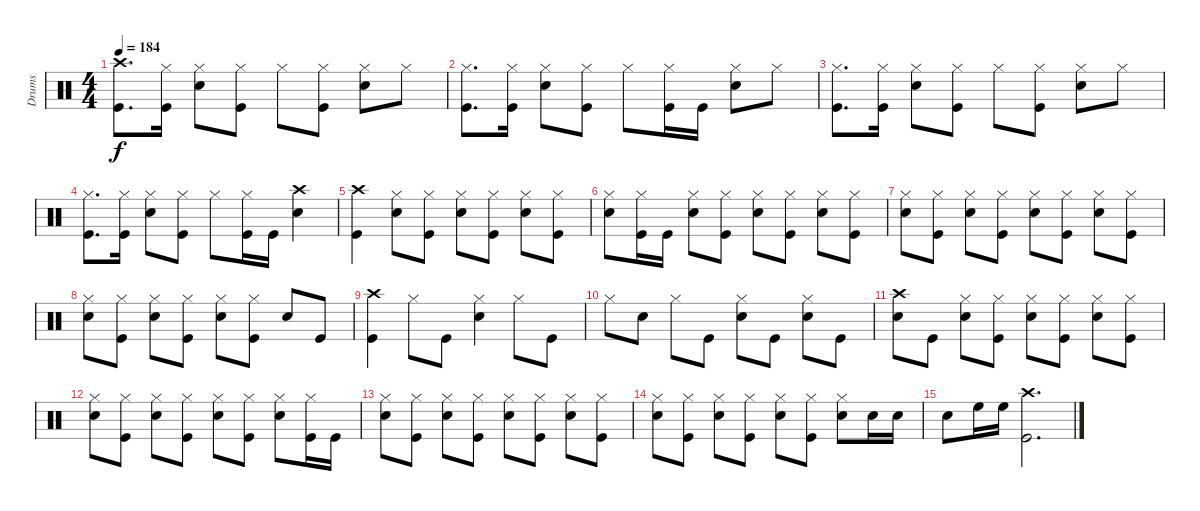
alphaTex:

\track ("Drums" "Drums") {instrument percussion}
\staff {score}
\articulation defaults
\ts (4 4)
\tempo 184
\clef neutral
\ks c
("Kick (hit)" "Crash high (hit)").8{d dy f} ("Kick (hit)" "Hi-Hat (closed)").16 ("Hi-Hat (closed)" "Snare (hit) 2").8 ("Kick (hit)" "Hi-Hat (closed)").8 "Hi-Hat (closed)".8 ("Kick (hit)" "Hi-Hat (closed)").8 ("Hi-Hat (closed)" "Snare (hit) 2").8 "Hi-Hat (closed)".8 |
("Kick (hit)" "Hi-Hat (closed)").8{d} ("Kick (hit)" "Hi-Hat (closed)").16 ("Hi-Hat (closed)" "Snare (hit) 2").8 ("Kick (hit)" "Hi-Hat (closed)").8 "Hi-Hat (closed)".8 ("Kick (hit)" "Hi-Hat (closed)").16 "Kick (hit)".16 ("Hi-Hat (closed)" "Snare (hit) 2").8 "Hi-Hat (closed)".8 |
("Kick (hit)" "Hi-Hat (closed)").8{d} ("Kick (hit)" "Hi-Hat (closed)").16 ("Hi-Hat (closed)" "Snare (hit) 2").8 ("Kick (hit)" "Hi-Hat (closed)").8 "Hi-Hat (closed)".8 ("Kick (hit)" "Hi-Hat (closed)").8 ("Hi-Hat (closed)" "Snare (hit) 2").8 "Hi-Hat (closed)".8 |
("Kick (hit)" "Hi-Hat (closed)").8{d} ("Kick (hit)" "Hi-Hat (closed)").16 ("Hi-Hat (closed)" "Snare (hit) 2").8 ("Kick (hit)" "Hi-Hat (closed)").8 "Hi-Hat (closed)".8 ("Kick (hit)" "Hi-Hat (closed)").16 "Kick (hit)".16 ("Crash high (hit)" "Snare (hit) 2").4 |
("Kick (hit)" "Crash high (hit)").4 ("Hi-Hat (closed)" "Snare (hit) 2").8 ("Kick (hit)" "Hi-Hat (closed)").8 ("Hi-Hat (closed)" "Snare (hit) 2").8 ("Kick (hit)" "Hi-Hat (closed)").8 ("Hi-Hat (closed)" "Snare (hit) 2").8 ("Kick (hit)" "Hi-Hat (closed)").8 |
("Hi-Hat (closed)" "Snare (hit) 2").8 ("Kick (hit)" "Hi-Hat (closed)").16 "Kick (hit)".16 ("Hi-Hat (closed)" "Snare (hit) 2").8 ("Kick (hit)" "Hi-Hat (closed)").8 ("Hi-Hat (closed)" "Snare (hit) 2").8 ("Kick (hit)" "Hi-Hat (closed)").8 ("Hi-Hat (closed)" "Snare (hit) 2").8 ("Kick (hit)" "Hi-Hat (closed)").8 |
("Hi-Hat (closed)" "Snare (hit) 2").8 ("Kick (hit)" "Hi-Hat (closed)").8 ("Hi-Hat (closed)" "Snare (hit) 2").8 ("Kick (hit)" "Hi-Hat (closed)").8 ("Hi-Hat (closed)" "Snare (hit) 2").8 ("Kick (hit)" "Hi-Hat (closed)").8 ("Hi-Hat (closed)" "Snare (hit) 2").8 ("Kick (hit)" "Hi-Hat (closed)").8 |
("Hi-Hat (closed)" "Snare (hit) 2").8 ("Kick (hit)" "Hi-Hat (closed)").8 ("Hi-Hat (closed)" "Snare (hit) 2").8 ("Kick (hit)" "Hi-Hat (closed)").8 ("Hi-Hat (closed)" "Snare (hit) 2").8 ("Kick (hit)" "Hi-Hat (closed)").8 "Snare (hit) 2".8 "Kick (hit)".8 |
("Kick (hit)" "Crash high (hit)").4 "Hi-Hat (closed)".8 "Kick (hit)".8 ("Hi-Hat (closed)" "Snare (hit) 2").4 "Hi-Hat (closed)".8 "Kick (hit)".8 |
"Hi-Hat (closed)".8 "Snare (hit) 2".8 "Hi-Hat (closed)".8 "Kick (hit)".8 ("Hi-Hat (closed)" "Snare (hit) 2").8 "Kick (hit)".8 ("Hi-Hat (closed)" "Snare (hit) 2").8 "Kick (hit)".8 |
("Crash high (hit)" "Snare (hit) 2").8 "Kick (hit)".8 ("Hi-Hat (closed)" "Snare (hit) 2").8 ("Kick (hit)" "Hi-Hat (closed)").8 ("Hi-Hat (closed)" "Snare (hit) 2").8 ("Kick (hit)" "Hi-Hat (closed)").8 ("Hi-Hat (closed)" "Snare (hit) 2").8 ("Kick (hit)" "Hi-Hat (closed)").8 |
("Hi-Hat (closed)" "Snare (hit) 2").8 ("Kick (hit)" "Hi-Hat (closed)").8 ("Hi-Hat (closed)" "Snare (hit) 2").8 ("Kick (hit)" "Hi-Hat (closed)").8 ("Hi-Hat (closed)" "Snare (hit) 2").8 ("Kick (hit)" "Hi-Hat (closed)").8 ("Hi-Hat (closed)" "Snare (hit) 2").8 ("Kick (hit)" "Hi-Hat (closed)").16 "Kick (hit)".16 |
("Hi-Hat (closed)" "Snare (hit) 2").8 ("Kick (hit)" "Hi-Hat (closed)").8 ("Hi-Hat (closed)" "Snare (hit) 2").8 ("Kick (hit)" "Hi-Hat (closed)").8 ("Hi-Hat (closed)" "Snare (hit) 2").8 ("Kick (hit)" "Hi-Hat (closed)").8 ("Hi-Hat (closed)" "Snare (hit) 2").8 ("Kick (hit)" "Hi-Hat (closed)").8 |
("Hi-Hat (closed)" "Snare (hit) 2").8 ("Kick (hit)" "Hi-Hat (closed)").8 ("Hi-Hat (closed)" "Snare (hit) 2").8 ("Kick (hit)" "Hi-Hat (closed)").8 ("Hi-Hat (closed)" "Snare (hit) 2").8 ("Kick (hit)" "Hi-Hat (closed)").8 ("Hi-Hat (closed)" "Snare (hit) 2").8 "Snare (hit) 2".16 "Snare (hit) 2".16 |
"Snare (hit) 2".8 "High Floor Tom (hit)".16 "High Floor Tom (hit)".16 ("Kick (hit)" "Crash high (hit)").2{d}
